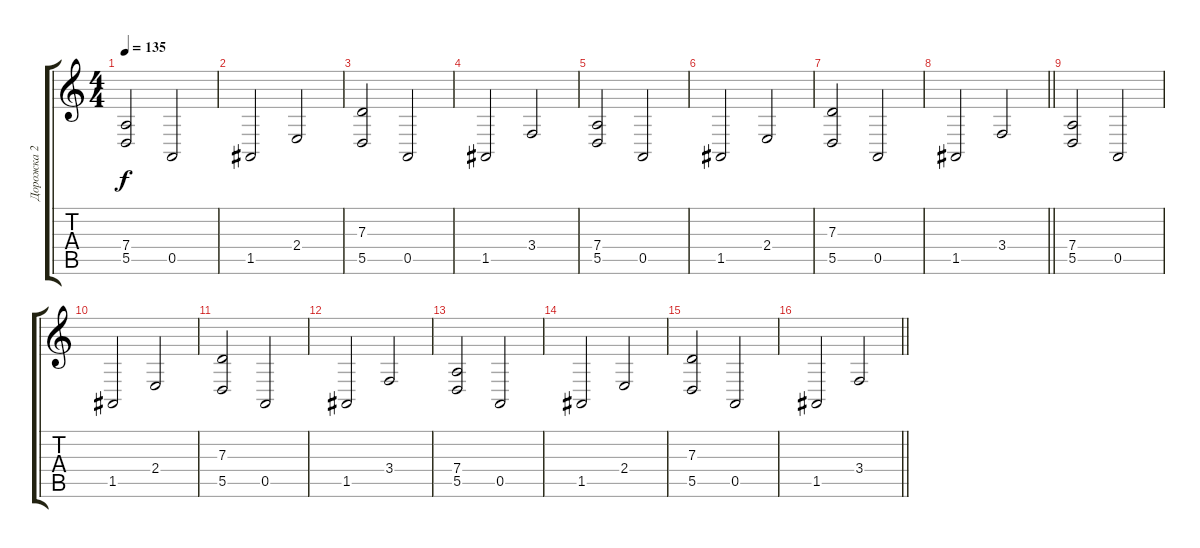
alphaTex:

\track ("Дорожка 2" "Дорожка 2") {instrument acousticgrandpiano}
\staff {score tabs}
\tuning (E4 B3 G3 D3 A2 E2) {hide}
\ts (4 4)
\tempo 135
\clef g2
\ks c
(7.4 5.5).2{dy f} 0.5.2 |
1.5.2 2.4.2 |
(7.3 5.5).2 0.5.2 |
1.5.2 3.4.2 |
(7.4 5.5).2 0.5.2 |
1.5.2 2.4.2 |
(7.3 5.5).2 0.5.2 |
\barLineRight lightlight
1.5.2 3.4.2 |
(7.4 5.5).2 0.5.2 |
1.5.2 2.4.2 |
(7.3 5.5).2 0.5.2 |
1.5.2 3.4.2 |
(7.4 5.5).2 0.5.2 |
1.5.2 2.4.2 |
(7.3 5.5).2 0.5.2 |
\barLineRight lightlight
1.5.2 3.4.2
